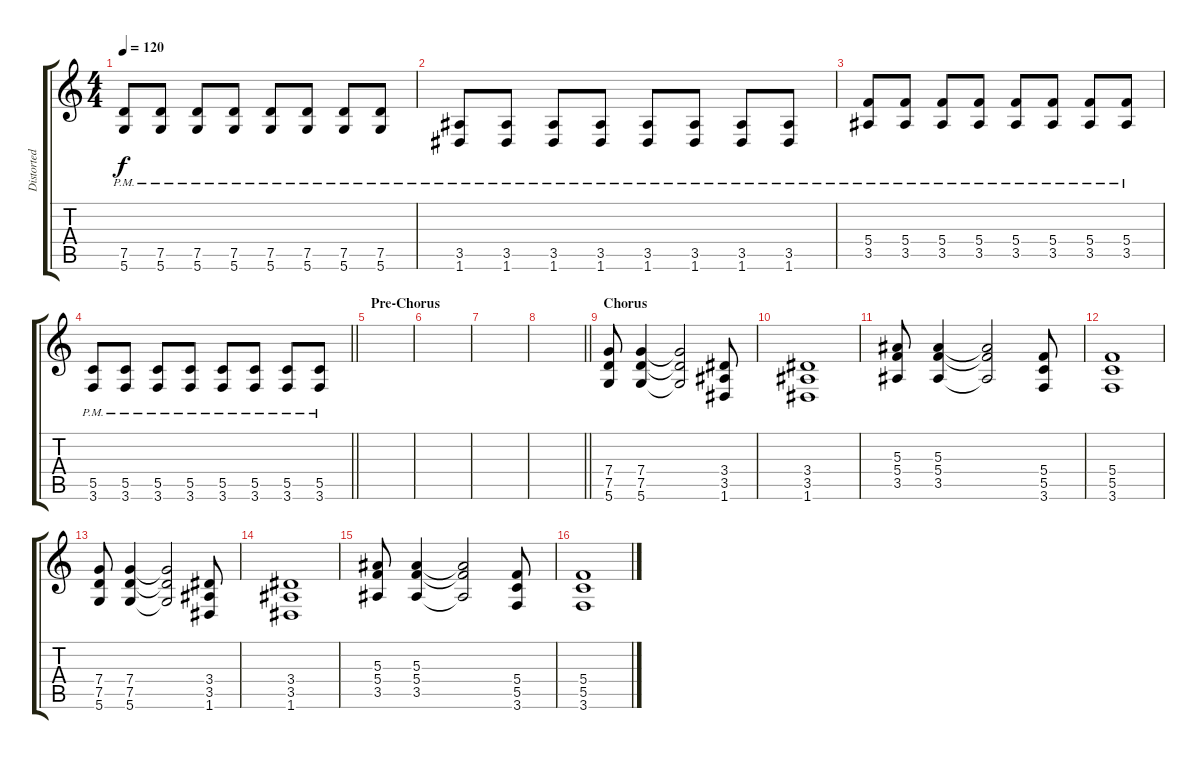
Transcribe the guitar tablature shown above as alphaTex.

\track ("Distorted Rhythm" "Distorted ") {instrument distortionguitar}
\staff {score tabs}
\tuning (D4 A3 F3 C3 G2 D2) {hide}
\ts (4 4)
\tempo 120
\clef g2
\ks c
(7.5{pm} 5.6{pm}).8{dy f} (7.5{pm} 5.6{pm}).8 (7.5{pm} 5.6{pm}).8 (7.5{pm} 5.6{pm}).8 (7.5{pm} 5.6{pm}).8 (7.5{pm} 5.6{pm}).8 (7.5{pm} 5.6{pm}).8 (7.5{pm} 5.6{pm}).8 |
(3.5{pm} 1.6{pm}).8 (3.5{pm} 1.6{pm}).8 (3.5{pm} 1.6{pm}).8 (3.5{pm} 1.6{pm}).8 (3.5{pm} 1.6{pm}).8 (3.5{pm} 1.6{pm}).8 (3.5{pm} 1.6{pm}).8 (3.5{pm} 1.6{pm}).8 |
(5.4{pm} 3.5{pm}).8 (5.4{pm} 3.5{pm}).8 (5.4{pm} 3.5{pm}).8 (5.4{pm} 3.5{pm}).8 (5.4{pm} 3.5{pm}).8 (5.4{pm} 3.5{pm}).8 (5.4{pm} 3.5{pm}).8 (5.4{pm} 3.5{pm}).8 |
\barLineRight lightlight
(5.5{pm} 3.6{pm}).8 (5.5{pm} 3.6{pm}).8 (5.5{pm} 3.6{pm}).8 (5.5{pm} 3.6{pm}).8 (5.5{pm} 3.6{pm}).8 (5.5{pm} 3.6{pm}).8 (5.5{pm} 3.6{pm}).8 (5.5{pm} 3.6{pm}).8 |
\section ("" "Pre-Chorus")
|
|
|
\barLineRight lightlight
|
\section ("" "Chorus")
(7.4 7.5 5.6).8 (7.4 7.5 5.6).4 (7.4{t} 7.5{t} 5.6{t}).2 (3.4 3.5 1.6).8 |
(3.4 3.5 1.6).1 |
(5.3 5.4 3.5).8 (5.3 5.4 3.5).4 (5.3{t} 5.4{t} 3.5{t}).2 (5.4 5.5 3.6).8 |
(5.4 5.5 3.6).1 |
(7.4 7.5 5.6).8 (7.4 7.5 5.6).4 (7.4{t} 7.5{t} 5.6{t}).2 (3.4 3.5 1.6).8 |
(3.4 3.5 1.6).1 |
(5.3 5.4 3.5).8 (5.3 5.4 3.5).4 (5.3{t} 5.4{t} 3.5{t}).2 (5.4 5.5 3.6).8 |
(5.4 5.5 3.6).1
